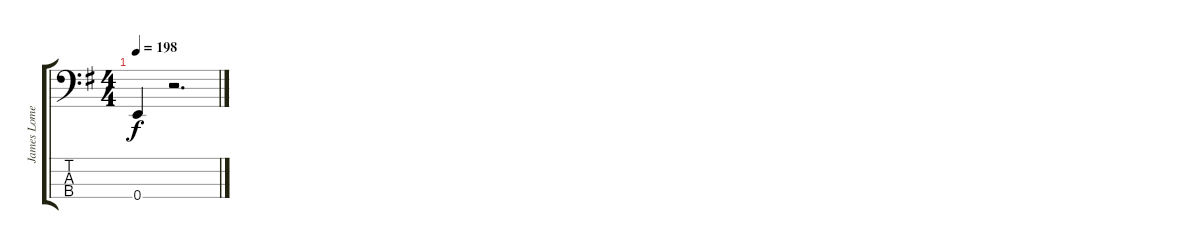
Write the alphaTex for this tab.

\track ("James Lomenzo" "James Lome") {instrument electricbasspick}
\staff {score tabs}
\tuning (G2 D2 A1 E1) {hide}
\ts (4 4)
\tempo 198
\clef f4
\ks g
0.4.4{dy f} r.2{d}
